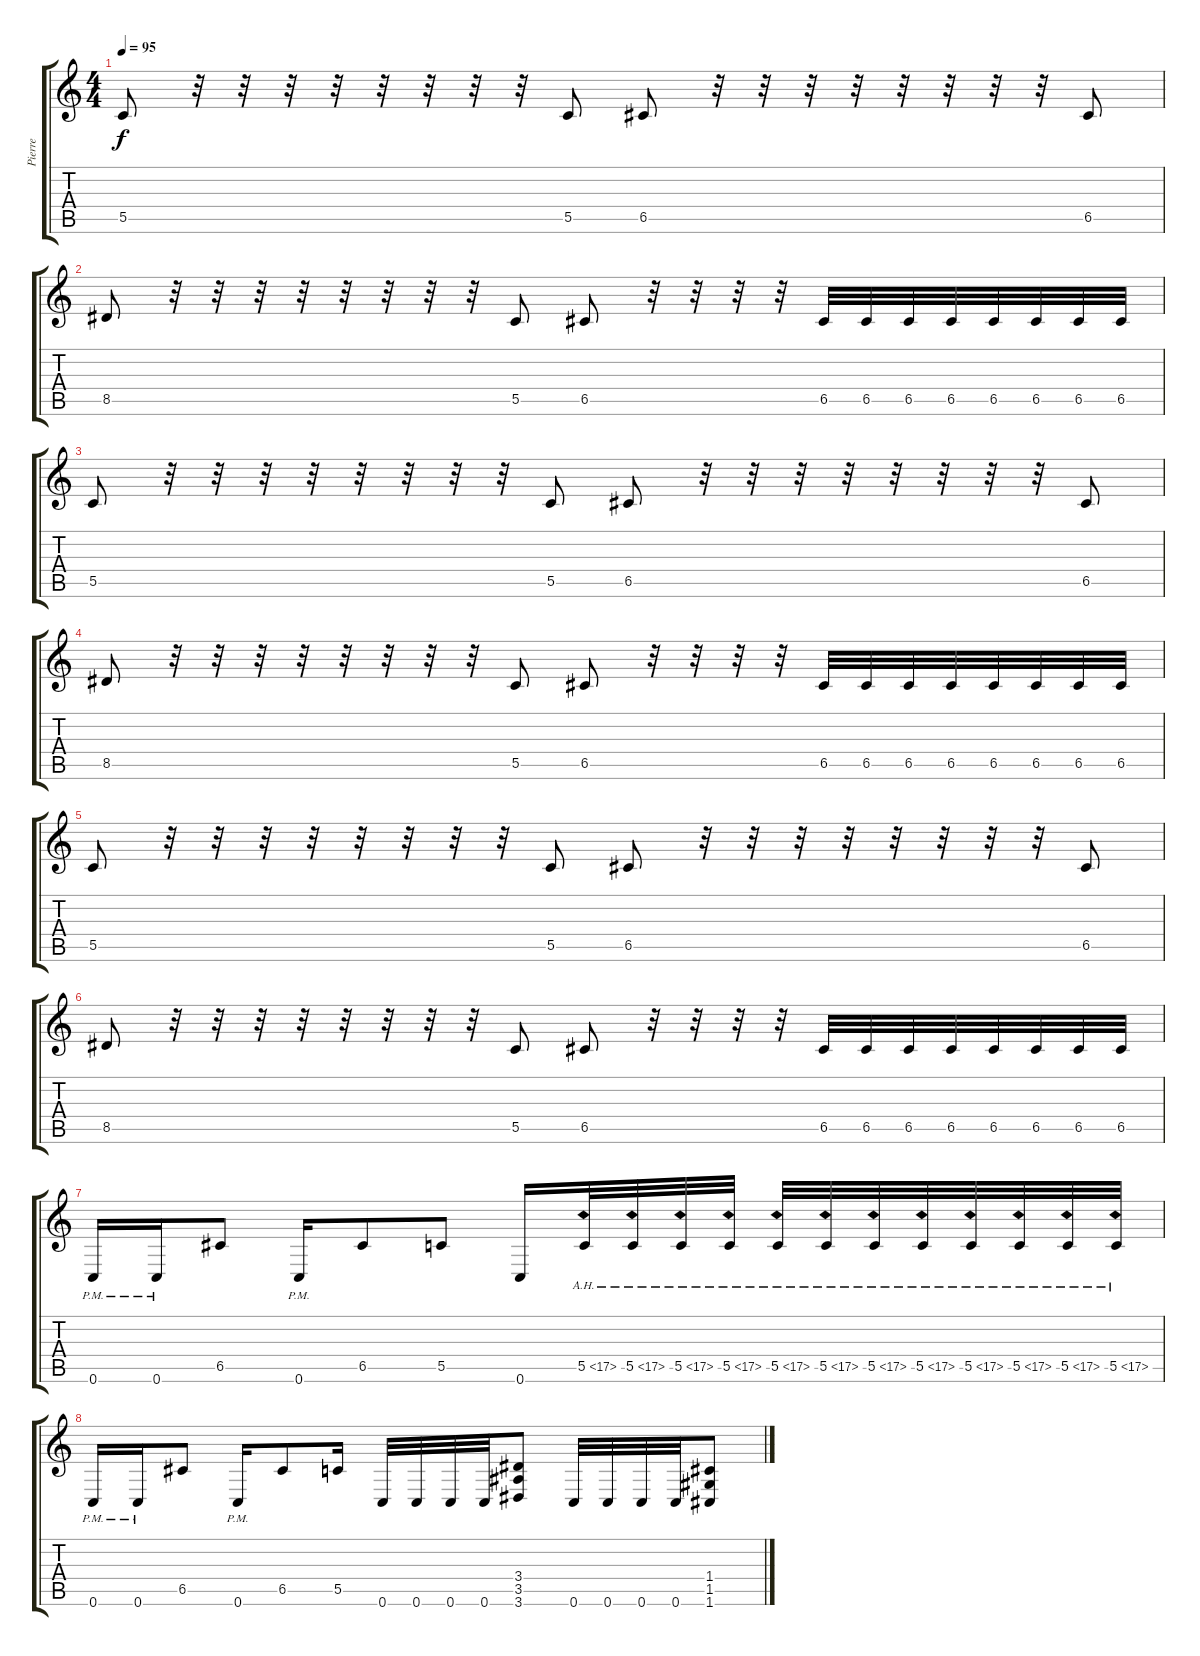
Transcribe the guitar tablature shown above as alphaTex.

\track ("Pierre" "Pierre") {instrument distortionguitar}
\staff {score tabs}
\tuning (D4 A3 F3 C3 G2 C2) {hide}
\ts (4 4)
\tempo 95
\clef g2
\ks c
5.5.8{dy f} r.32 r.32 r.32 r.32 r.32 r.32 r.32 r.32 5.5.8 6.5.8 r.32 r.32 r.32 r.32 r.32 r.32 r.32 r.32 6.5.8 |
8.5.8 r.32 r.32 r.32 r.32 r.32 r.32 r.32 r.32 5.5.8 6.5.8 r.32 r.32 r.32 r.32 6.5.32 6.5.32 6.5.32 6.5.32 6.5.32 6.5.32 6.5.32 6.5.32 |
5.5.8 r.32 r.32 r.32 r.32 r.32 r.32 r.32 r.32 5.5.8 6.5.8 r.32 r.32 r.32 r.32 r.32 r.32 r.32 r.32 6.5.8 |
8.5.8 r.32 r.32 r.32 r.32 r.32 r.32 r.32 r.32 5.5.8 6.5.8 r.32 r.32 r.32 r.32 6.5.32 6.5.32 6.5.32 6.5.32 6.5.32 6.5.32 6.5.32 6.5.32 |
5.5.8 r.32 r.32 r.32 r.32 r.32 r.32 r.32 r.32 5.5.8 6.5.8 r.32 r.32 r.32 r.32 r.32 r.32 r.32 r.32 6.5.8 |
8.5.8 r.32 r.32 r.32 r.32 r.32 r.32 r.32 r.32 5.5.8 6.5.8 r.32 r.32 r.32 r.32 6.5.32 6.5.32 6.5.32 6.5.32 6.5.32 6.5.32 6.5.32 6.5.32 |
0.6{pm}.16 0.6{pm}.16 6.5.8 0.6{pm}.16 6.5.8 5.5.8 0.6.16 5.5{ah 12}.32 5.5{ah 12}.32 5.5{ah 12}.32 5.5{ah 12}.32 5.5{ah 12}.32 5.5{ah 12}.32 5.5{ah 12}.32 5.5{ah 12}.32 5.5{ah 12}.32 5.5{ah 12}.32 5.5{ah 12}.32 5.5{ah 12}.32 |
0.6{pm}.16 0.6{pm}.16 6.5.8 0.6{pm}.16 6.5.8 5.5.16 0.6.32 0.6.32 0.6.32 0.6.32 (3.4 3.5 3.6).8 0.6.32 0.6.32 0.6.32 0.6.32 (1.4 1.5 1.6).8
